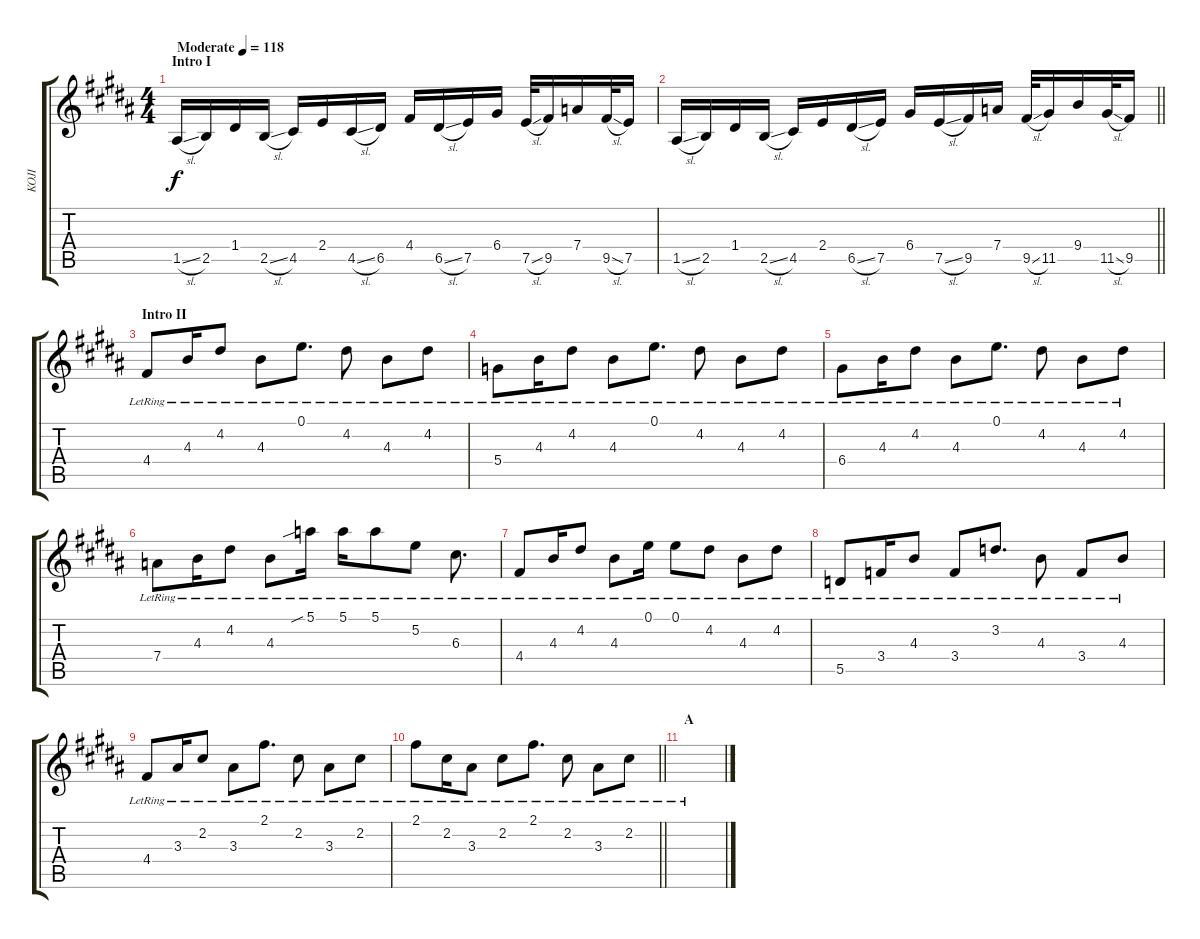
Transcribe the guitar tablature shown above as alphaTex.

\track ("KOJI" "KOJI") {instrument electricguitarclean}
\staff {score tabs}
\tuning (E4 B3 G3 D3 A2 E2) {hide}
\ts (4 4)
\section ("" "Intro I")
\tempo (118 "Moderate")
\clef g2
\ks b
1.5{sl}.16{dy f instrument electricguitarclean} 2.5.16 1.4.16 2.5{sl}.16 4.5.16 2.4.16 4.5{sl}.16 6.5.16 4.4.16 6.5{sl}.16 7.5.16 6.4.16 7.5{sl}.32 9.5.16 7.4.16 9.5{sl}.32 7.5.16 |
\barLineRight lightlight
1.5{sl}.16 2.5.16 1.4.16 2.5{sl}.16 4.5.16 2.4.16 6.5{sl}.16 7.5.16 6.4.16 7.5{sl}.16 9.5.16 7.4.16 9.5{sl}.32 11.5.16 9.4.16 11.5{sl}.32 9.5.16 |
\section ("" "Intro II")
4.4{lr}.8 4.3{lr}.16 4.2{lr}.8 4.3{lr}.8 0.1{lr}.8{d} 4.2{lr}.8 4.3{lr}.8 4.2{lr}.8 |
5.4{lr}.8 4.3{lr}.16 4.2{lr}.8 4.3{lr}.8 0.1{lr}.8{d} 4.2{lr}.8 4.3{lr}.8 4.2{lr}.8 |
6.4{lr}.8 4.3{lr}.16 4.2{lr}.8 4.3{lr}.8 0.1{lr}.8{d} 4.2{lr}.8 4.3{lr}.8 4.2{lr}.8 |
7.4{lr}.8 4.3{lr}.16 4.2{lr}.8 4.3{lr}.8 5.1{sib lr}.16 5.1{lr}.16 5.1{lr}.8 5.2{lr}.8 6.3{lr}.8{d} |
4.4{lr}.8 4.3{lr}.16 4.2{lr}.8 4.3{lr}.8 0.1{lr}.16 0.1{lr}.8 4.2{lr}.8 4.3{lr}.8 4.2{lr}.8 |
5.5{lr}.8 3.4{lr}.16 4.3{lr}.8 3.4{lr}.8 3.2{lr}.8{d} 4.3{lr}.8 3.4{lr}.8 4.3{lr}.8 |
4.4{lr}.8 3.3{lr}.16 2.2{lr}.8 3.3{lr}.8 2.1{lr}.8{d} 2.2{lr}.8 3.3{lr}.8 2.2{lr}.8 |
\barLineRight lightlight
2.1{lr}.8 2.2{lr}.16 3.3{lr}.8 2.2{lr}.8 2.1{lr}.8{d} 2.2{lr}.8 3.3{lr}.8 2.2{lr}.8 |
\section ("" "A")
